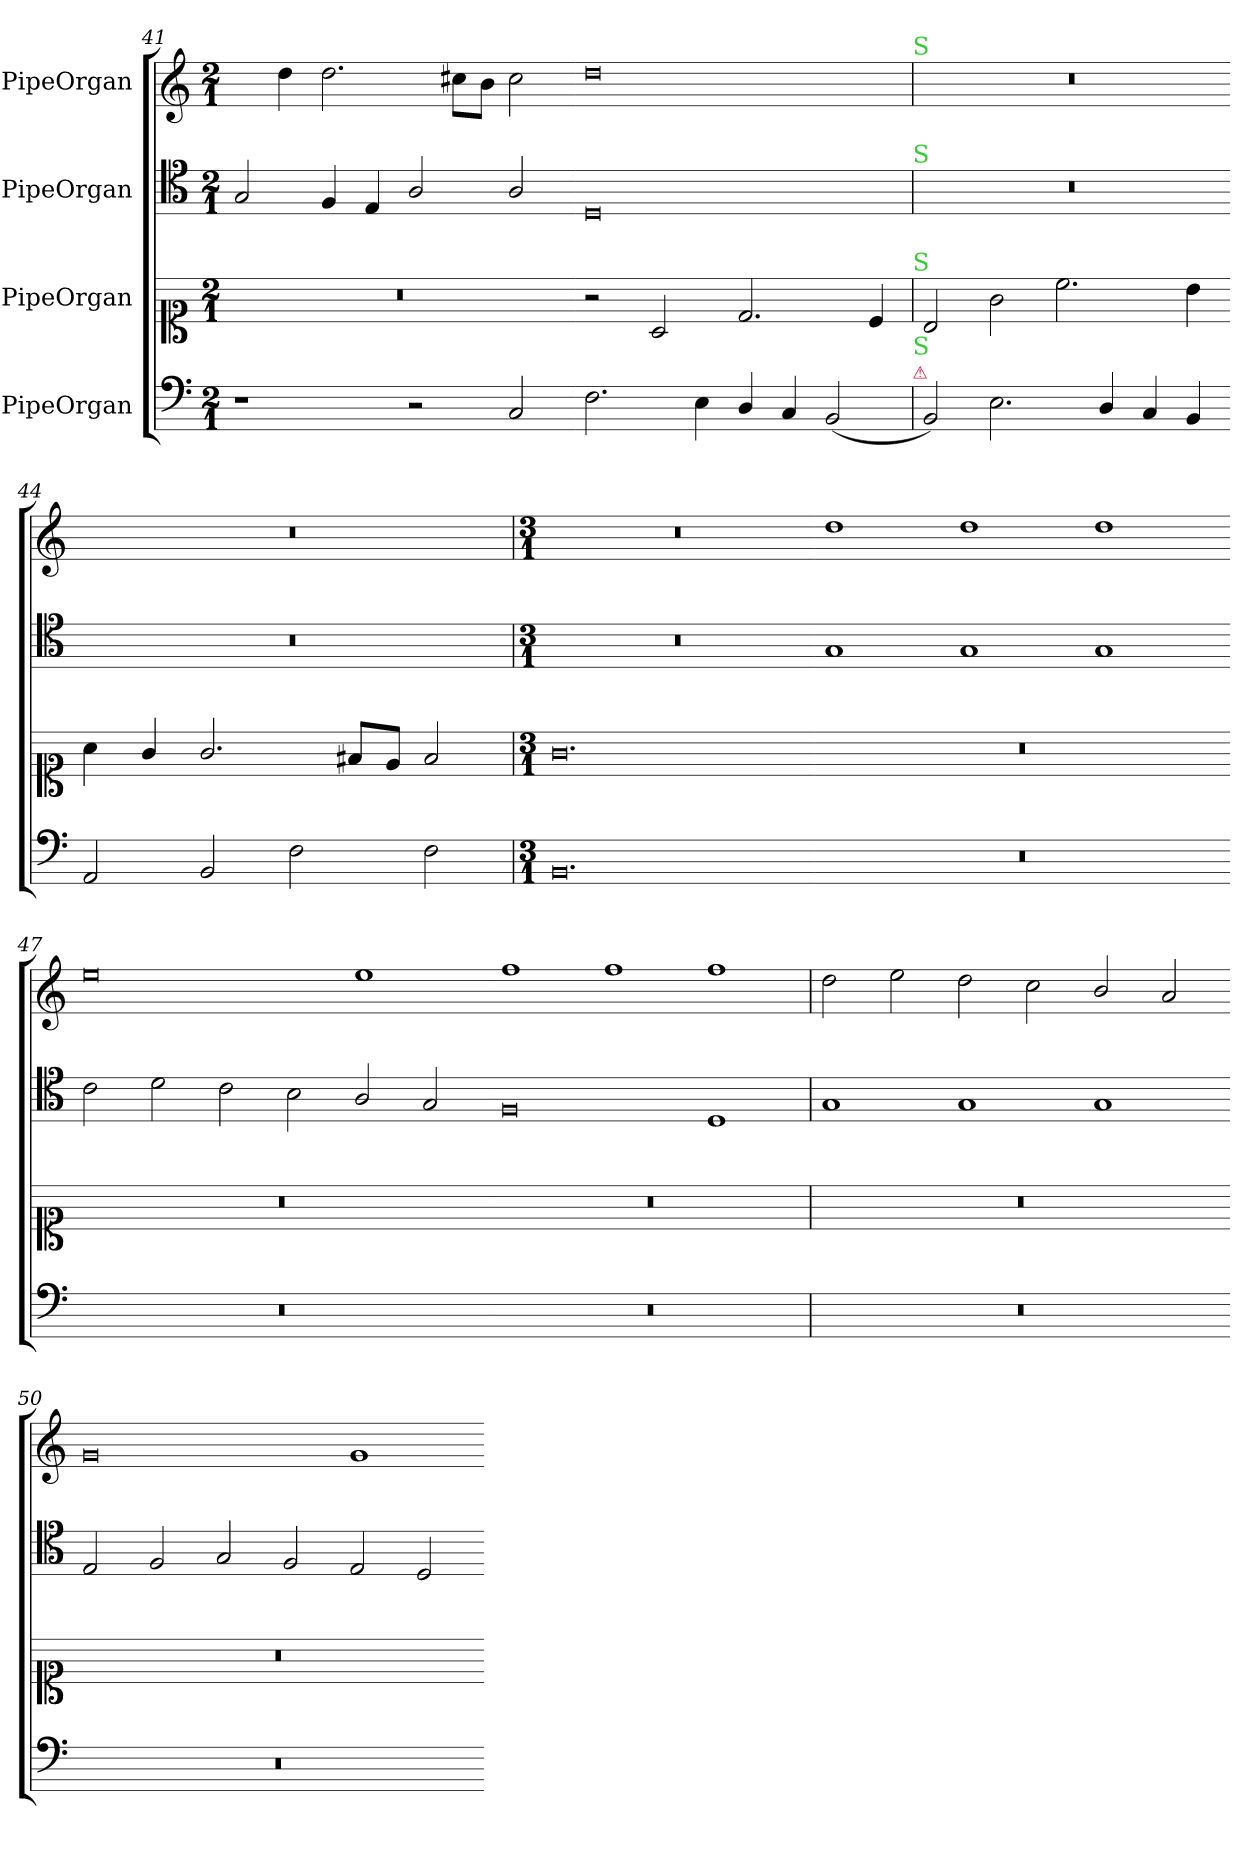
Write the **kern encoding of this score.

**kern	**kern	**kern	**kern
*part4	*part3	*part2	*part1
*staff4	*staff3	*staff2	*staff1
*I"PipeOrgan	*I"PipeOrgan	*I"PipeOrgan	*I"PipeOrgan
*clefF5	*clefC1	*clefC4	*clefG2
*k[]	*k[]	*k[]	*k[]
*C:	*C:	*C:	*C:
*M2/1	*M2/1	*M2/1	*M2/1
=41	=41	=41	=41
1r	0r	2G/	4ryy
.	.	.	4dd\
.	.	4F/	2.dd\
.	.	4E/	.
2r	.	2A/	.
.	.	.	8cc#X\L
.	.	.	8b\J
2AA/	.	2A/	2cc#\
=42-	=42-	=42-	=42-
2.D\	2r	0D	0dd
.	2A/	.	.
4C\	.	.	.
4BB/	2.d/	.	.
4AA/	.	.	.
(<2GG/	.	.	.
.	4c/	.	.
!	!	!	!LO:TX:a:color=limegreen:t=S
!	!	!LO:TX:a:color=limegreen:t=S	!
!	!LO:TX:a:color=limegreen:t=S	!	!
!LO:TX:a:color=crimson:t=⚠	!	!	!
!LO:TX:a:color=limegreen:t=S	!	!	!
=43	=43	=43	=43
2GG/)	2B/	0r	0r
2.C\	2g\	.	.
.	2.cc\	.	.
4BB/	.	.	.
4AA/	.	.	.
4GG/	4b\	.	.
=44-	=44-	=44-	=44-
2FF/	4a\	0r	0r
.	4g/	.	.
2GG/	2.g/	.	.
2D\	.	.	.
.	8f#X/L	.	.
.	8e/J	.	.
2D\	2f#/	.	.
=45	=45	=45	=45
*M3/1	*M3/1	*M3/1	*M3/1
0.GG	0.g	0.r	0.r
=46-	=46-	=46-	=46-
0.r	0.r	1G	1dd
.	.	1G	1dd
.	.	1G	1dd
=47-	=47-	=47-	=47-
0.r	0.r	2c\	0ee
.	.	2d\	.
.	.	2c\	.
.	.	2B\	.
.	.	2A/	1ee
.	.	2G/	.
=48-	=48-	=48-	=48-
0.r	0.r	0F	1ff
.	.	.	1ff
.	.	1D	1ff
=49	=49	=49	=49
0.r	0.r	1G	2dd\
.	.	.	2ee\
.	.	1G	2dd\
.	.	.	2cc\
.	.	1G	2b/
.	.	.	2a/
=50-	=50-	=50-	=50-
0.r	0.r	2E/	0g
.	.	2F/	.
.	.	2G/	.
.	.	2F/	.
.	.	2E/	1g
.	.	2D/	.
=-	=-	=-	=-
*-	*-	*-	*-
